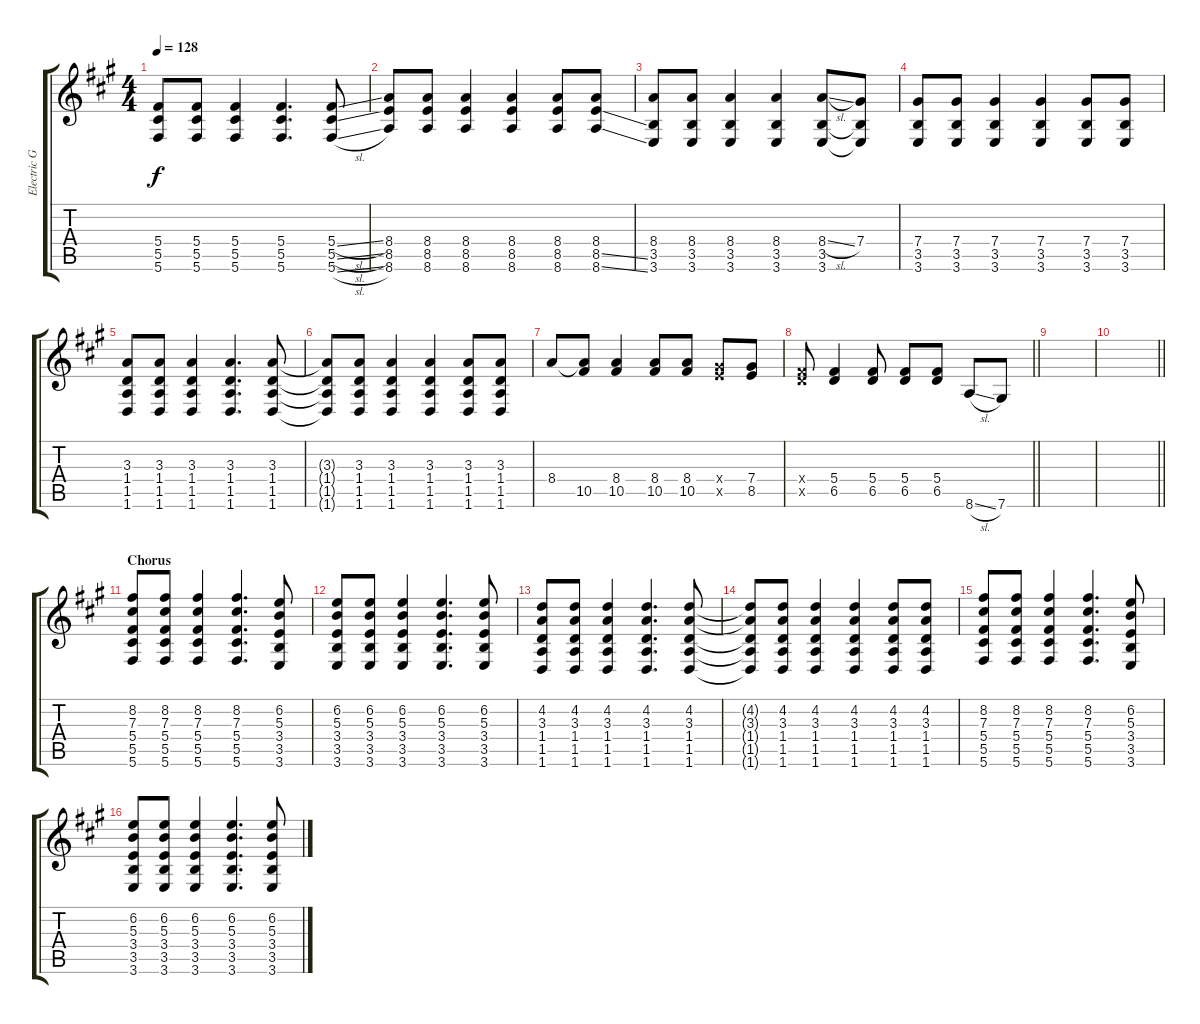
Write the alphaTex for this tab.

\track ("Electric Guitar 2" "Electric G") {instrument electricguitarjazz}
\staff {score tabs}
\tuning (Eb4 Bb3 Gb3 Db3 Ab2 Db2) {hide}
\ts (4 4)
\tempo 128
\clef g2
\ks f#minor
(5.4 5.5 5.6).8{dy f} (5.4 5.5 5.6).8 (5.4 5.5 5.6).4 (5.4 5.5 5.6).4{d} (5.4{sl} 5.5{sl} 5.6{sl}).8 |
(8.4 8.5 8.6).8 (8.4 8.5 8.6).8 (8.4 8.5 8.6).4 (8.4 8.5 8.6).4 (8.4 8.5 8.6).8 (8.4 8.5{ss} 8.6{ss}).8 |
(8.4 3.5 3.6).8 (8.4 3.5 3.6).8 (8.4 3.5 3.6).4 (8.4 3.5 3.6).4 (8.4{sl} 3.5 3.6).8 (7.4 3.5{t} 3.6{t}).8 |
(7.4 3.5 3.6).8 (7.4 3.5 3.6).8 (7.4 3.5 3.6).4 (7.4 3.5 3.6).4 (7.4 3.5 3.6).8 (7.4 3.5 3.6).8 |
(3.3 1.4 1.5 1.6).8 (3.3 1.4 1.5 1.6).8 (3.3 1.4 1.5 1.6).4 (3.3 1.4 1.5 1.6).4{d} (3.3 1.4 1.5 1.6).8 |
(3.3{t} 1.4{t} 1.5{t} 1.6{t}).8 (3.3 1.4 1.5 1.6).8 (3.3 1.4 1.5 1.6).4 (3.3 1.4 1.5 1.6).4 (3.3 1.4 1.5 1.6).8 (3.3 1.4 1.5 1.6).8 |
8.4.8 (8.4{t} 10.5).8 (8.4 10.5).4 (8.4 10.5).8 (8.4 10.5).8 (7.4{x} 8.5{x}).8 (7.4 8.5).8 |
\barLineRight lightlight
(5.4{x} 6.5{x}).8 (5.4 6.5).4 (5.4 6.5).8 (5.4 6.5).8 (5.4 6.5).8 8.6{sl}.8 7.6.8 |
\section ("" "")
|
\barLineRight lightlight
|
\section ("" "Chorus")
(8.2 7.3 5.4 5.5 5.6).8{volume 8} (8.2 7.3 5.4 5.5 5.6).8 (8.2 7.3 5.4 5.5 5.6).4 (8.2 7.3 5.4 5.5 5.6).4{d} (6.2 5.3 3.4 3.5 3.6).8 |
(6.2 5.3 3.4 3.5 3.6).8 (6.2 5.3 3.4 3.5 3.6).8 (6.2 5.3 3.4 3.5 3.6).4 (6.2 5.3 3.4 3.5 3.6).4{d} (6.2 5.3 3.4 3.5 3.6).8 |
(4.2 3.3 1.4 1.5 1.6).8 (4.2 3.3 1.4 1.5 1.6).8 (4.2 3.3 1.4 1.5 1.6).4 (4.2 3.3 1.4 1.5 1.6).4{d} (4.2 3.3 1.4 1.5 1.6).8 |
(4.2{t} 3.3{t} 1.4{t} 1.5{t} 1.6{t}).8 (4.2 3.3 1.4 1.5 1.6).8 (4.2 3.3 1.4 1.5 1.6).4 (4.2 3.3 1.4 1.5 1.6).4 (4.2 3.3 1.4 1.5 1.6).8 (4.2 3.3 1.4 1.5 1.6).8 |
(8.2 7.3 5.4 5.5 5.6).8 (8.2 7.3 5.4 5.5 5.6).8 (8.2 7.3 5.4 5.5 5.6).4 (8.2 7.3 5.4 5.5 5.6).4{d} (6.2 5.3 3.4 3.5 3.6).8 |
(6.2 5.3 3.4 3.5 3.6).8 (6.2 5.3 3.4 3.5 3.6).8 (6.2 5.3 3.4 3.5 3.6).4 (6.2 5.3 3.4 3.5 3.6).4{d} (6.2 5.3 3.4 3.5 3.6).8
